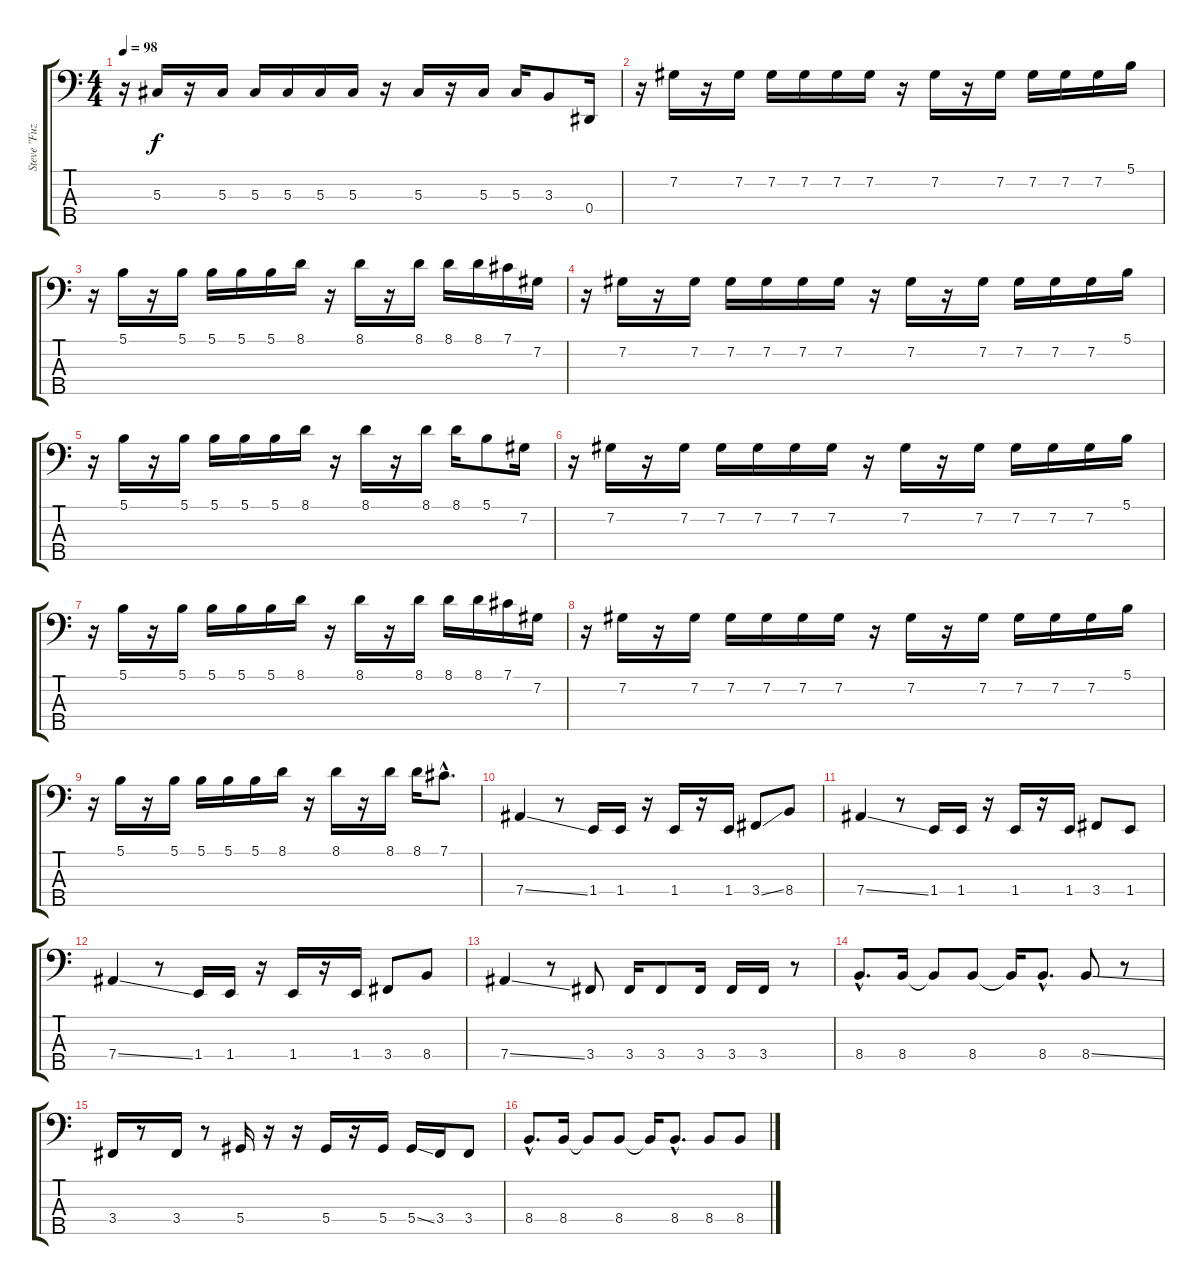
\track ("Steve \"Fuzz\" Kmak-Bass" "Steve \"Fuz") {instrument electricbassfinger}
\staff {score tabs}
\tuning (Gb2 Db2 Ab1 Eb1 Bb0) {hide}
\ts (4 4)
\tempo 98
\clef f4
\ks c
r.16{dy f} 5.3.16 r.16 5.3.16 5.3.16 5.3.16 5.3.16 5.3.16 r.16 5.3.16 r.16 5.3.16 5.3.16 3.3.8 0.4.16 |
r.16 7.2.16 r.16 7.2.16 7.2.16 7.2.16 7.2.16 7.2.16 r.16 7.2.16 r.16 7.2.16 7.2.16 7.2.16 7.2.16 5.1.16 |
r.16 5.1.16 r.16 5.1.16 5.1.16 5.1.16 5.1.16 8.1.16 r.16 8.1.16 r.16 8.1.16 8.1.16 8.1.16 7.1.16 7.2.16 |
r.16 7.2.16 r.16 7.2.16 7.2.16 7.2.16 7.2.16 7.2.16 r.16 7.2.16 r.16 7.2.16 7.2.16 7.2.16 7.2.16 5.1.16 |
r.16 5.1.16 r.16 5.1.16 5.1.16 5.1.16 5.1.16 8.1.16 r.16 8.1.16 r.16 8.1.16 8.1.16 5.1.8 7.2.16 |
r.16 7.2.16 r.16 7.2.16 7.2.16 7.2.16 7.2.16 7.2.16 r.16 7.2.16 r.16 7.2.16 7.2.16 7.2.16 7.2.16 5.1.16 |
r.16 5.1.16 r.16 5.1.16 5.1.16 5.1.16 5.1.16 8.1.16 r.16 8.1.16 r.16 8.1.16 8.1.16 8.1.16 7.1.16 7.2.16 |
r.16 7.2.16 r.16 7.2.16 7.2.16 7.2.16 7.2.16 7.2.16 r.16 7.2.16 r.16 7.2.16 7.2.16 7.2.16 7.2.16 5.1.16 |
r.16 5.1.16 r.16 5.1.16 5.1.16 5.1.16 5.1.16 8.1.16 r.16 8.1.16 r.16 8.1.16 8.1.16 7.1{hac}.8{d} |
7.4{ss}.4 r.8 1.4.16 1.4.16 r.16 1.4.16 r.16 1.4.16 3.4{ss}.8 8.4.8 |
7.4{ss}.4 r.8 1.4.16 1.4.16 r.16 1.4.16 r.16 1.4.16 3.4.8 1.4.8 |
7.4{ss}.4 r.8 1.4.16 1.4.16 r.16 1.4.16 r.16 1.4.16 3.4.8 8.4.8 |
7.4{ss}.4 r.8 3.4.8 3.4.16 3.4.8 3.4.16 3.4.16 3.4.16 r.8 |
8.4{hac}.8{d} 8.4.16 8.4{t}.8 8.4.8 8.4{t}.16 8.4{hac}.8{d} 8.4{ss}.8 r.8 |
3.4.16 r.8 3.4.16 r.8 5.4.16 r.16 r.16 5.4.16 r.16 5.4.16 5.4{ss}.16 3.4.16 3.4.8 |
8.4{hac}.8{d} 8.4.16 8.4{t}.8 8.4.8 8.4{t}.16 8.4{hac}.8{d} 8.4.8 8.4{ss}.8
